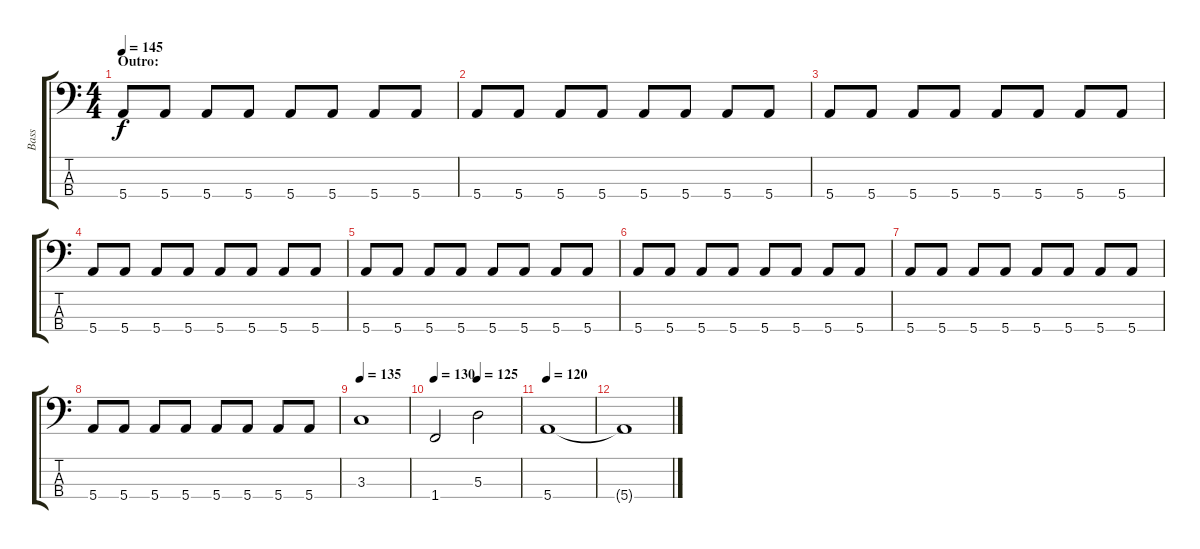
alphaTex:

\track ("Bass" "Bass") {instrument electricbasspick}
\staff {score tabs}
\tuning (G2 D2 A1 E1) {hide}
\ts (4 4)
\section ("" "Outro:")
\tempo 145
\clef f4
\ks c
5.4.8{dy f} 5.4.8 5.4.8 5.4.8 5.4.8 5.4.8 5.4.8 5.4.8 |
5.4.8 5.4.8 5.4.8 5.4.8 5.4.8 5.4.8 5.4.8 5.4.8 |
5.4.8 5.4.8 5.4.8 5.4.8 5.4.8 5.4.8 5.4.8 5.4.8 |
5.4.8 5.4.8 5.4.8 5.4.8 5.4.8 5.4.8 5.4.8 5.4.8 |
5.4.8 5.4.8 5.4.8 5.4.8 5.4.8 5.4.8 5.4.8 5.4.8 |
5.4.8 5.4.8 5.4.8 5.4.8 5.4.8 5.4.8 5.4.8 5.4.8 |
5.4.8 5.4.8 5.4.8 5.4.8 5.4.8 5.4.8 5.4.8 5.4.8 |
5.4.8 5.4.8 5.4.8 5.4.8 5.4.8 5.4.8 5.4.8 5.4.8 |
\tempo 135
3.3.1 |
\tempo 130
\tempo (125 0.5)
1.4.2 5.3.2 |
\tempo 120
5.4.1 |
5.4{t}.1
